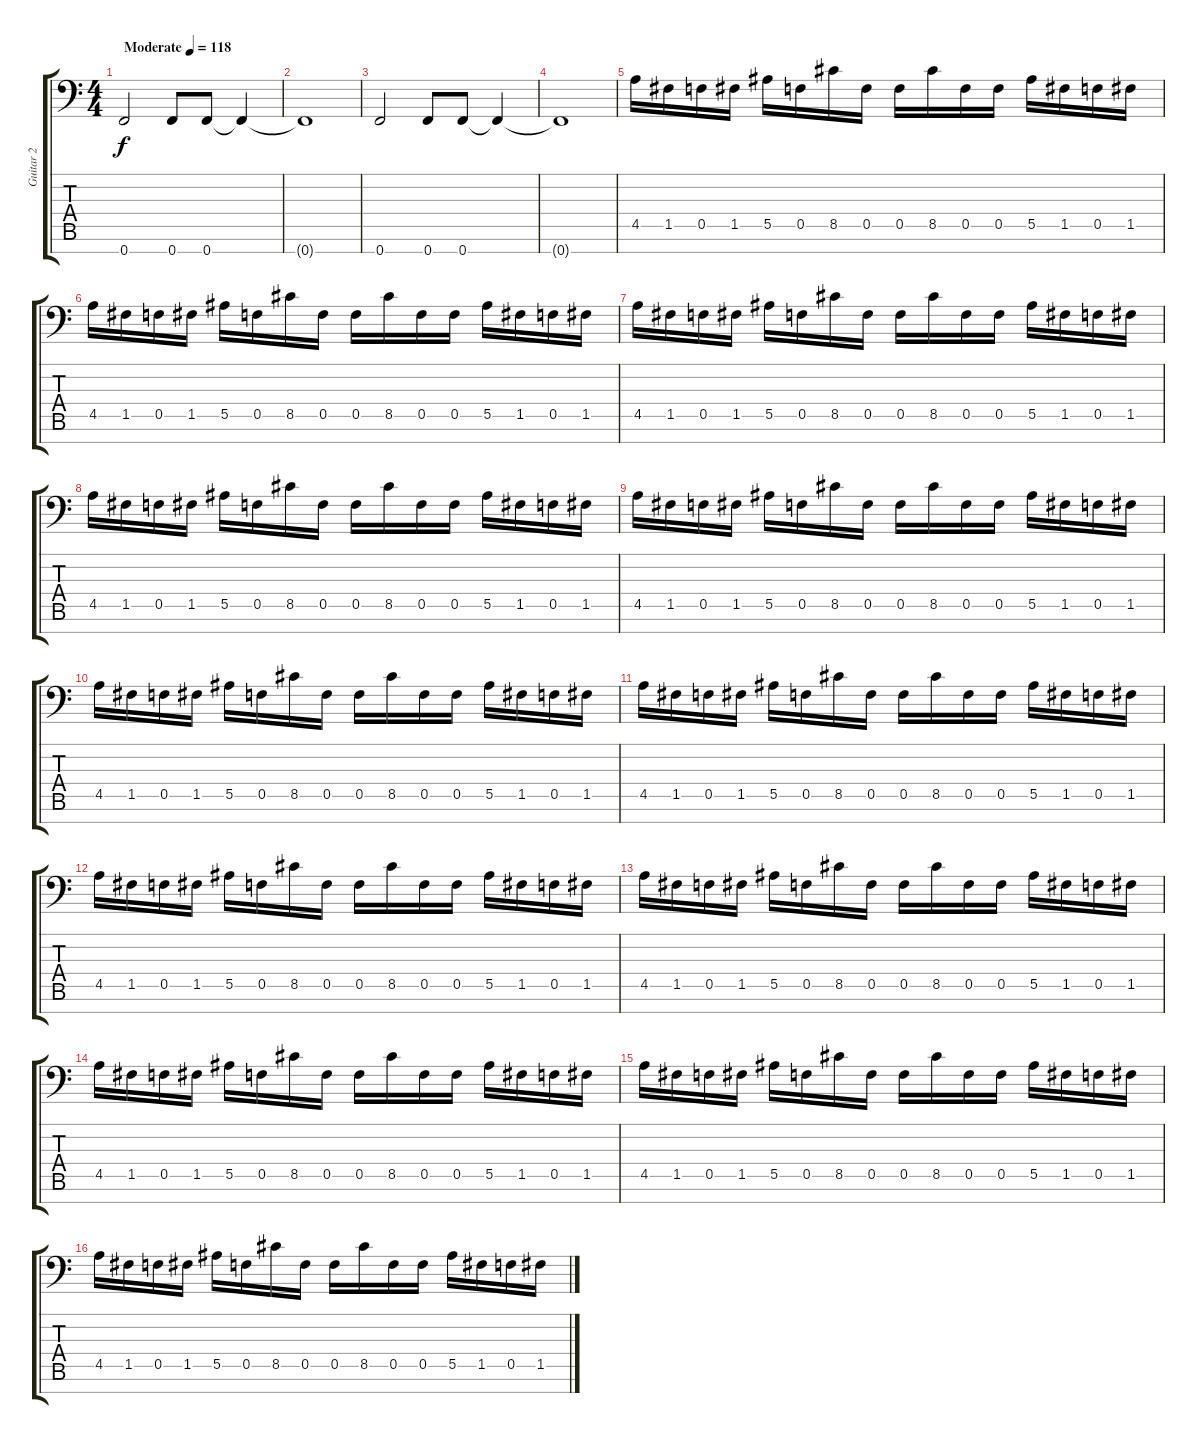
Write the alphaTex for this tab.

\track ("Guitar 2" "Guitar 2") {instrument distortionguitar}
\staff {score tabs}
\tuning (C4 G3 D3 Bb2 F2 Bb1 F1) {hide}
\ts (4 4)
\tempo (118 "Moderate")
\clef f4
\ks c
0.7.2{dy f instrument distortionguitar} 0.7.8 0.7.8 0.7{t}.4 |
0.7{t}.1 |
0.7.2 0.7.8 0.7.8 0.7{t}.4 |
0.7{t}.1 |
4.5.16 1.5.16 0.5.16 1.5.16 5.5.16 0.5.16 8.5.16 0.5.16 0.5.16 8.5.16 0.5.16 0.5.16 5.5.16 1.5.16 0.5.16 1.5.16 |
4.5.16 1.5.16 0.5.16 1.5.16 5.5.16 0.5.16 8.5.16 0.5.16 0.5.16 8.5.16 0.5.16 0.5.16 5.5.16 1.5.16 0.5.16 1.5.16 |
4.5.16 1.5.16 0.5.16 1.5.16 5.5.16 0.5.16 8.5.16 0.5.16 0.5.16 8.5.16 0.5.16 0.5.16 5.5.16 1.5.16 0.5.16 1.5.16 |
4.5.16 1.5.16 0.5.16 1.5.16 5.5.16 0.5.16 8.5.16 0.5.16 0.5.16 8.5.16 0.5.16 0.5.16 5.5.16 1.5.16 0.5.16 1.5.16 |
4.5.16 1.5.16 0.5.16 1.5.16 5.5.16 0.5.16 8.5.16 0.5.16 0.5.16 8.5.16 0.5.16 0.5.16 5.5.16 1.5.16 0.5.16 1.5.16 |
4.5.16 1.5.16 0.5.16 1.5.16 5.5.16 0.5.16 8.5.16 0.5.16 0.5.16 8.5.16 0.5.16 0.5.16 5.5.16 1.5.16 0.5.16 1.5.16 |
4.5.16 1.5.16 0.5.16 1.5.16 5.5.16 0.5.16 8.5.16 0.5.16 0.5.16 8.5.16 0.5.16 0.5.16 5.5.16 1.5.16 0.5.16 1.5.16 |
4.5.16 1.5.16 0.5.16 1.5.16 5.5.16 0.5.16 8.5.16 0.5.16 0.5.16 8.5.16 0.5.16 0.5.16 5.5.16 1.5.16 0.5.16 1.5.16 |
4.5.16 1.5.16 0.5.16 1.5.16 5.5.16 0.5.16 8.5.16 0.5.16 0.5.16 8.5.16 0.5.16 0.5.16 5.5.16 1.5.16 0.5.16 1.5.16 |
4.5.16 1.5.16 0.5.16 1.5.16 5.5.16 0.5.16 8.5.16 0.5.16 0.5.16 8.5.16 0.5.16 0.5.16 5.5.16 1.5.16 0.5.16 1.5.16 |
4.5.16 1.5.16 0.5.16 1.5.16 5.5.16 0.5.16 8.5.16 0.5.16 0.5.16 8.5.16 0.5.16 0.5.16 5.5.16 1.5.16 0.5.16 1.5.16 |
4.5.16 1.5.16 0.5.16 1.5.16 5.5.16 0.5.16 8.5.16 0.5.16 0.5.16 8.5.16 0.5.16 0.5.16 5.5.16 1.5.16 0.5.16 1.5.16
